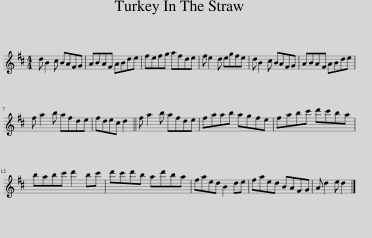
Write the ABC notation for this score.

X:1
L:1/8
M:4/4
I:linebreak $
K:D
V:1 treble
V:1
 d B2 c BAFG | ABAF ABde | fefg afde | f e2 d egfe | d B2 c BAFG | %5
 ABAF ABde |$ f a2 b afde | fdec d2 || f a2 b afde | faab agfe | %10
 fabc' d'c'ba |$ babc' d'2 bc' | d'c'd'b ad'ba | faed B2 de | faed BAFG | %15
 A d2 e d2 |] %16
